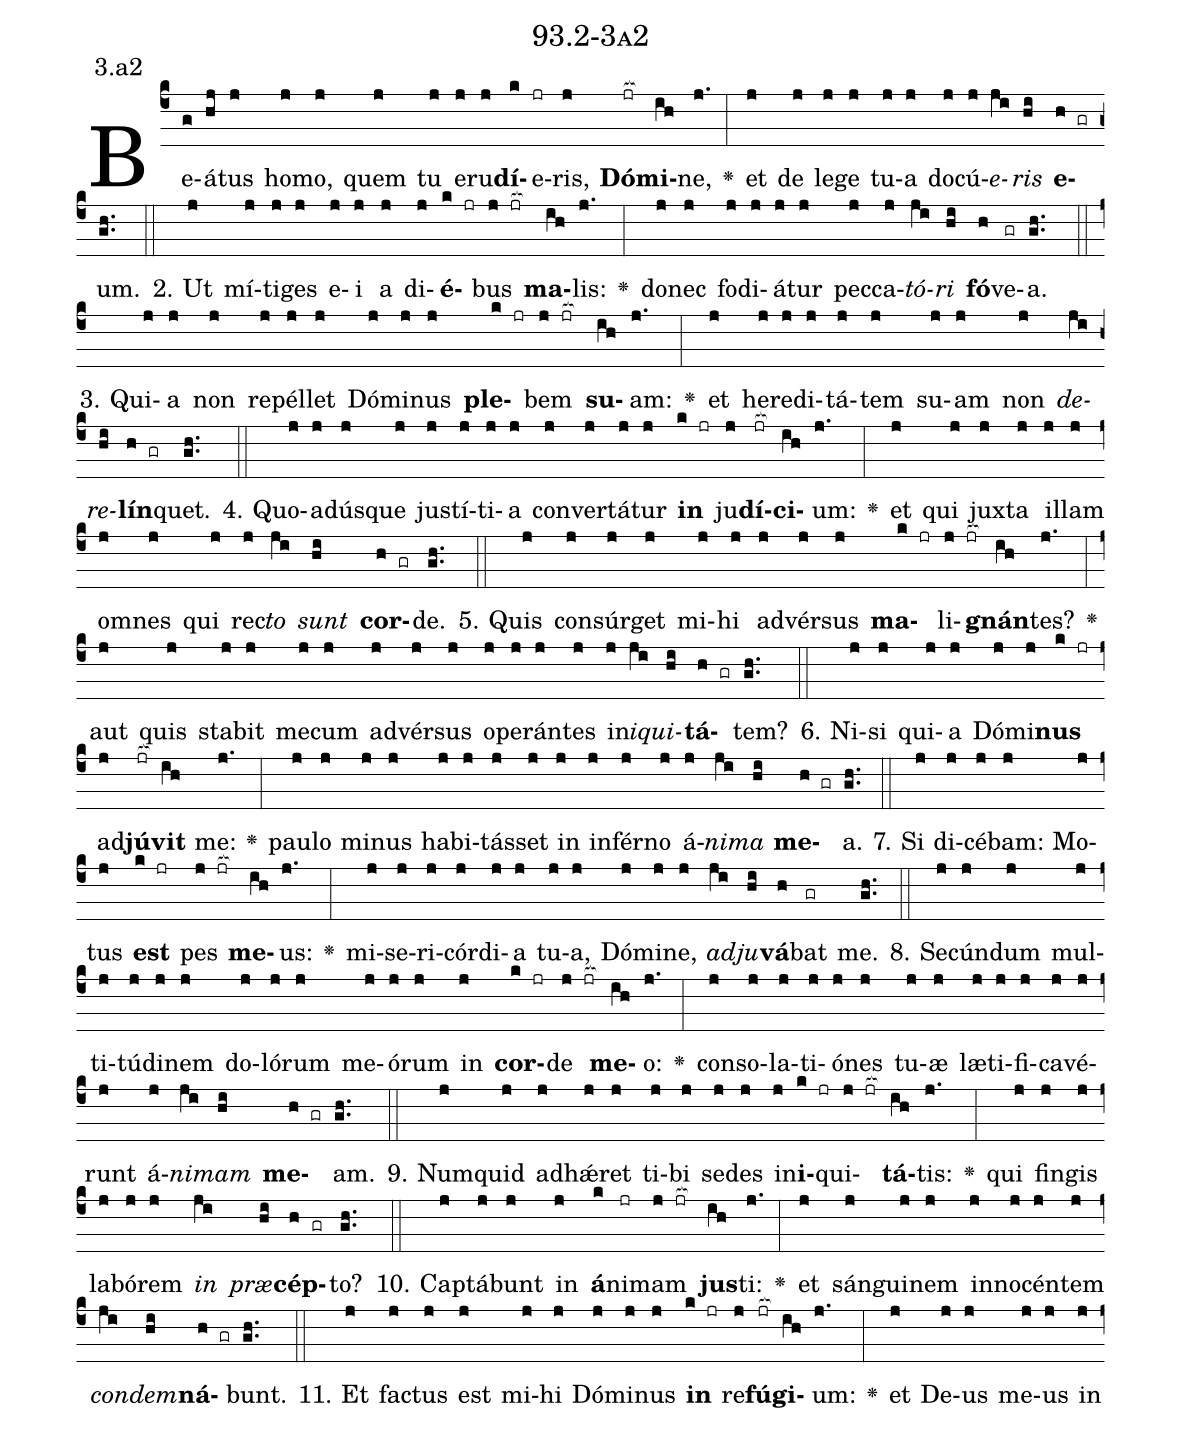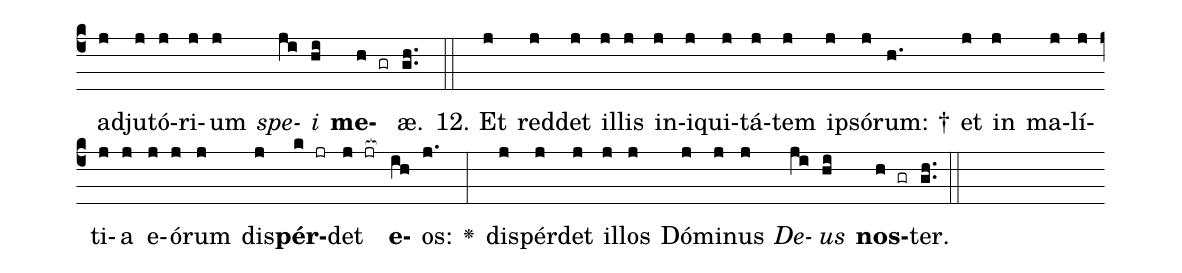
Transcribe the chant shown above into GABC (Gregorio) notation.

name: 93.2-3a2;
annotation: 3.a2;
%%
(c4)Be(g)á(hj)tus(j) ho(j)mo,(j) quem(j) tu(j) e(j)ru(j)<b>dí</b>(k)e(jr)ris,(j) <b>Dó</b>(jr[ocb:1{])<b>mi</b>(ih[ocb:0}])ne,(j.) <v>\greheightstar</v>(:) et(j) de(j) le(j)ge(j) tu(j)a(j) do(j)cú(j)<i>e</i>(ji)<i>ris</i>(hi) <b>e</b>(h gr)um.(gh..) (::)
2. Ut(j) mí(j)ti(j)ges(j) e(j)i(j) a(j) di(j)<b>é</b>(k jr)bus(j jr[ocb:1{]) <b>ma</b>(ih[ocb:0}])lis:(j.) <v>\greheightstar</v>(:) do(j)nec(j) fo(j)di(j)á(j)tur(j) pec(j)ca(j)<i>tó</i>(ji)<i>ri</i>(hi) <b>fó</b>(h)ve(gr)a.(gh..) (::)
3. Qui(j)a(j) non(j) re(j)pél(j)let(j) Dó(j)mi(j)nus(j) <b>ple</b>(k jr)bem(j jr[ocb:1{]) <b>su</b>(ih[ocb:0}])am:(j.) <v>\greheightstar</v>(:) et(j) he(j)re(j)di(j)tá(j)tem(j) su(j)am(j) non(j) <i>de</i>(ji)<i>re</i>(hi)<b>lín</b>(h gr)quet.(gh..) (::)
4. Quo(j)ad(j)ús(j)que(j) jus(j)tí(j)ti(j)a(j) con(j)ver(j)tá(j)tur(j) <b>in</b>(k jr) ju(j)<b>dí</b>(jr[ocb:1{])<b>ci</b>(ih[ocb:0}])um:(j.) <v>\greheightstar</v>(:) et(j) qui(j) jux(j)ta(j) il(j)lam(j) om(j)nes(j) qui(j) rec(j)<i>to</i>(ji) <i>sunt</i>(hi) <b>cor</b>(h gr)de.(gh..) (::)
5. Quis(j) con(j)súr(j)get(j) mi(j)hi(j) ad(j)vér(j)sus(j) <b>ma</b>(k jr)li(j jr[ocb:1{])<b>gnán</b>(ih[ocb:0}])tes?(j.) <v>\greheightstar</v>(:) aut(j) quis(j) sta(j)bit(j) me(j)cum(j) ad(j)vér(j)sus(j) o(j)pe(j)rán(j)tes(j) in(j)<i>i</i>(ji)<i>qui</i>(hi)<b>tá</b>(h gr)tem?(gh..) (::)
6. Ni(j)si(j) qui(j)a(j) Dó(j)mi(j)<b>nus</b>(k jr) ad(j)<b>jú</b>(jr[ocb:1{])<b>vit</b>(ih[ocb:0}]) me:(j.) <v>\greheightstar</v>(:) pau(j)lo(j) mi(j)nus(j) ha(j)bi(j)tás(j)set(j) in(j) in(j)fér(j)no(j) á(j)<i>ni</i>(ji)<i>ma</i>(hi) <b>me</b>(h gr)a.(gh..) (::)
7. Si(j) di(j)cé(j)bam:(j) Mo(j)tus(j) <b>est</b>(k jr) pes(j jr[ocb:1{]) <b>me</b>(ih[ocb:0}])us:(j.) <v>\greheightstar</v>(:) mi(j)se(j)ri(j)cór(j)di(j)a(j) tu(j)a,(j) Dó(j)mi(j)ne,(j) <i>ad</i>(ji)<i>ju</i>(hi)<b>vá</b>(h)bat(gr) me.(gh..) (::)
8. Se(j)cún(j)dum(j) mul(j)ti(j)tú(j)di(j)nem(j) do(j)ló(j)rum(j) me(j)ó(j)rum(j) in(j) <b>cor</b>(k jr)de(j jr[ocb:1{]) <b>me</b>(ih[ocb:0}])o:(j.) <v>\greheightstar</v>(:) con(j)so(j)la(j)ti(j)ó(j)nes(j) tu(j)æ(j) læ(j)ti(j)fi(j)ca(j)vé(j)runt(j) á(j)<i>ni</i>(ji)<i>mam</i>(hi) <b>me</b>(h gr)am.(gh..) (::)
9. Num(j)quid(j) ad(j)hǽ(j)ret(j) ti(j)bi(j) se(j)des(j) in(j)<b>i</b>(k jr)qui(j jr[ocb:1{])<b>tá</b>(ih[ocb:0}])tis:(j.) <v>\greheightstar</v>(:) qui(j) fin(j)gis(j) la(j)bó(j)rem(j) <i>in</i>(ji) <i>præ</i>(hi)<b>cép</b>(h gr)to?(gh..) (::)
10. Cap(j)tá(j)bunt(j) in(j) <b>á</b>(k)ni(jr)mam(j jr[ocb:1{]) <b>jus</b>(ih[ocb:0}])ti:(j.) <v>\greheightstar</v>(:) et(j) sán(j)gui(j)nem(j) in(j)no(j)cén(j)tem(j) <i>con</i>(ji)<i>dem</i>(hi)<b>ná</b>(h gr)bunt.(gh..) (::)
11. Et(j) fac(j)tus(j) est(j) mi(j)hi(j) Dó(j)mi(j)nus(j) <b>in</b>(k jr) re(j)<b>fú</b>(jr[ocb:1{])<b>gi</b>(ih[ocb:0}])um:(j.) <v>\greheightstar</v>(:) et(j) De(j)us(j) me(j)us(j) in(j) ad(j)ju(j)tó(j)ri(j)um(j) <i>spe</i>(ji)<i>i</i>(hi) <b>me</b>(h gr)æ.(gh..) (::)
12. Et(j) red(j)det(j) il(j)lis(j) in(j)i(j)qui(j)tá(j)tem(j) ip(j)só(j)rum: †(h.) et(j) in(j) ma(j)lí(j)ti(j)a(j) e(j)ó(j)rum(j) dis(j)<b>pér</b>(k jr)det(j jr[ocb:1{]) <b>e</b>(ih[ocb:0}])os:(j.) <v>\greheightstar</v>(:) dis(j)pér(j)det(j) il(j)los(j) Dó(j)mi(j)nus(j) <i>De</i>(ji)<i>us</i>(hi) <b>nos</b>(h gr)ter.(gh..) (::)
